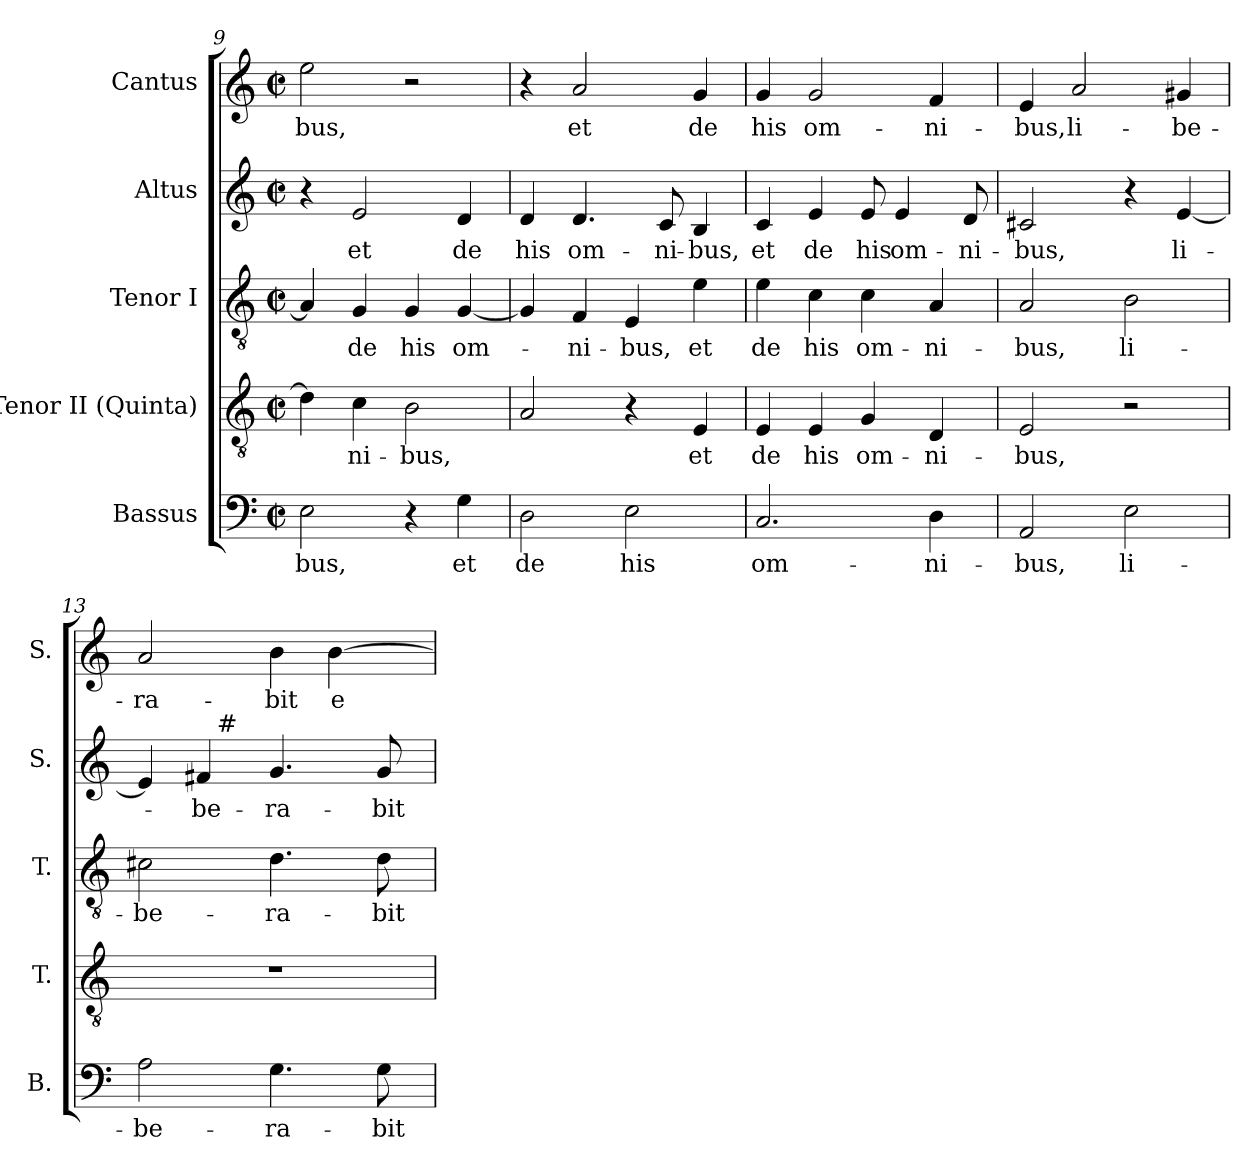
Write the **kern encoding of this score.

**kern	**text	**kern	**text	**kern	**text	**kern	**text	**kern	**text
*part5	*part5	*part4	*part4	*part3	*part3	*part2	*part2	*part1	*part1
*staff5	*staff5	*staff4	*staff4	*staff3	*staff3	*staff2	*staff2	*staff1	*staff1
*I"Bassus	*	*I"Tenor II (Quinta)	*	*I"Tenor I	*	*I"Altus	*	*I"Cantus	*
*I'B.	*	*I'T.	*	*I'T.	*	*I'S.	*	*I'S.	*
*clefF4	*	*clefGv2	*	*clefGv2	*	*clefG2	*	*clefG2	*
*	*	*ITrd7c12	*	*ITrd7c12	*	*	*	*	*
*k[]	*	*k[]	*	*k[]	*	*k[]	*	*k[]	*
*C:	*	*C:	*	*C:	*	*C:	*	*C:	*
*M2/2	*	*M2/2	*	*M2/2	*	*M2/2	*	*M2/2	*
*met(c|)	*	*met(c|)	*	*met(c|)	*	*met(c|)	*	*met(c|)	*
=9	=9	=9	=9	=9	=9	=9	=9	=9	=9
!	!LO:LY:b:color=#000000	!	!	!	!	!	!	!	!
!	!	!	!	!	!	!	!	!	!LO:LY:b:color=#000000
2Ei\	-bus,	4Di\]	.	4AAi/]	.	4r	.	2eei\	-bus,
!	!	!	!LO:LY:b:color=#000000	!	!	!	!	!	!
!	!	!	!	!	!LO:LY:b:color=#000000	!	!	!	!
!	!	!	!	!	!	!	!LO:LY:b:color=#000000	!	!
.	.	4Ci\	-ni-	4GGi/	de	2ei/	et	.	.
!	!	!	!LO:LY:b:color=#000000	!	!	!	!	!	!
!	!	!	!	!	!LO:LY:b:color=#000000	!	!	!	!
4r	.	2BBi\	-bus,	4GGi/	his	.	.	2r	.
!	!LO:LY:b:color=#000000	!	!	!	!	!	!	!	!
!	!	!	!	!	!LO:LY:b:color=#000000	!	!	!	!
!	!	!	!	!	!	!	!LO:LY:b:color=#000000	!	!
4Gi\	et	.	.	[<4GGi/	om-	4di/	de	.	.
=10	=10	=10	=10	=10	=10	=10	=10	=10	=10
!	!LO:LY:b:color=#000000	!	!	!	!	!	!	!	!
!	!	!	!	!	!	!	!LO:LY:b:color=#000000	!	!
2Di\	de	2AAi/	.	4GGi/]	.	4di/	his	4r	.
!	!	!	!	!	!LO:LY:b:color=#000000	!	!	!	!
!	!	!	!	!	!	!	!LO:LY:b:color=#000000	!	!
!	!	!	!	!	!	!	!	!	!LO:LY:b:color=#000000
.	.	.	.	4FFi/	-ni-	4.di/	om-	2ai/	et
!	!LO:LY:b:color=#000000	!	!	!	!	!	!	!	!
!	!	!	!	!	!LO:LY:b:color=#000000	!	!	!	!
2Ei\	his	4r	.	4EEi/	-bus,	.	.	.	.
!	!	!	!	!	!	!	!LO:LY:b:color=#000000	!	!
.	.	.	.	.	.	8ci/	-ni-	.	.
!	!	!	!LO:LY:b:color=#000000	!	!	!	!	!	!
!	!	!	!	!	!LO:LY:b:color=#000000	!	!	!	!
!	!	!	!	!	!	!	!LO:LY:b:color=#000000	!	!
!	!	!	!	!	!	!	!	!	!LO:LY:b:color=#000000
.	.	4EEi/	et	4Ei\	et	4Bi/	-bus,	4gi/	de
=11	=11	=11	=11	=11	=11	=11	=11	=11	=11
!	!LO:LY:b:color=#000000	!	!	!	!	!	!	!	!
!	!	!	!LO:LY:b:color=#000000	!	!	!	!	!	!
!	!	!	!	!	!LO:LY:b:color=#000000	!	!	!	!
!	!	!	!	!	!	!	!LO:LY:b:color=#000000	!	!
!	!	!	!	!	!	!	!	!	!LO:LY:b:color=#000000
2.Ci/	om-	4EEi/	de	4Ei\	de	4ci/	et	4gi/	his
!	!	!	!LO:LY:b:color=#000000	!	!	!	!	!	!
!	!	!	!	!	!LO:LY:b:color=#000000	!	!	!	!
!	!	!	!	!	!	!	!LO:LY:b:color=#000000	!	!
!	!	!	!	!	!	!	!	!	!LO:LY:b:color=#000000
.	.	4EEi/	his	4Ci\	his	4ei/	de	2gi/	om-
!	!	!	!LO:LY:b:color=#000000	!	!	!	!	!	!
!	!	!	!	!	!LO:LY:b:color=#000000	!	!	!	!
!	!	!	!	!	!	!	!LO:LY:b:color=#000000	!	!
.	.	4GGi/	om-	4Ci\	om-	8ei/	his	.	.
!	!	!	!	!	!	!	!LO:LY:b:color=#000000	!	!
.	.	.	.	.	.	4ei/	om-	.	.
!	!LO:LY:b:color=#000000	!	!	!	!	!	!	!	!
!	!	!	!LO:LY:b:color=#000000	!	!	!	!	!	!
!	!	!	!	!	!LO:LY:b:color=#000000	!	!	!	!
!	!	!	!	!	!	!	!	!	!LO:LY:b:color=#000000
4Di\	-ni-	4DDi/	-ni-	4AAi/	-ni-	.	.	4fi/	-ni-
!	!	!	!	!	!	!	!LO:LY:b:color=#000000	!	!
.	.	.	.	.	.	8di/	-ni-	.	.
=12	=12	=12	=12	=12	=12	=12	=12	=12	=12
!	!LO:LY:b:color=#000000	!	!	!	!	!	!	!	!
!	!	!	!LO:LY:b:color=#000000	!	!	!	!	!	!
!	!	!	!	!	!LO:LY:b:color=#000000	!	!	!	!
!	!	!	!	!	!	!	!LO:LY:b:color=#000000	!	!
!	!	!	!	!	!	!	!	!	!LO:LY:b:color=#000000
2AAi/	-bus,	2EEi/	-bus,	2AAi/	-bus,	2c#Xi/	-bus,	4ei/	-bus,
!	!	!	!	!	!	!	!	!	!LO:LY:b:color=#000000
.	.	.	.	.	.	.	.	2ai/	li-
!	!LO:LY:b:color=#000000	!	!	!	!	!	!	!	!
!	!	!	!	!	!LO:LY:b:color=#000000	!	!	!	!
2Ei\	li-	2r	.	2BBi\	li-	4r	.	.	.
!	!	!	!	!	!	!	!LO:LY:b:color=#000000	!	!
!	!	!	!	!	!	!	!	!	!LO:LY:b:color=#000000
.	.	.	.	.	.	[<4ei/	li-	4g#Xi/	-be-
!!LO:LB:g=z
=13	=13	=13	=13	=13	=13	=13	=13	=13	=13
!	!LO:LY:b:color=#000000	!	!	!	!	!	!	!	!
!	!	!	!	!	!LO:LY:b:color=#000000	!	!	!	!
!	!	!	!	!	!	!	!	!	!LO:LY:b:color=#000000
*	*	*	*	*	*	*^	*	*	*
2Ai\	-be-	1r	.	2C#Xi\	-be-	4ei/]	4ryy	.	2ai/	-ra-
!	!	!	!	!	!	!	!	!LO:LY:b:color=#000000	!	!
.	.	.	.	.	.	4f#i/	32ryy	-be-	.	.
.	.	.	.	.	.	.	256ryy	.	.	.
!	!	!	!	!	!	!	!LO:TX:a:t=#	!	!	!
.	.	.	.	.	.	.	2ryy	.	.	.
!	!LO:LY:b:color=#000000	!	!	!	!	!	!	!	!	!
!	!	!	!	!	!LO:LY:b:color=#000000	!	!	!	!	!
!	!	!	!	!	!	!	!	!LO:LY:b:color=#000000	!	!
!	!	!	!	!	!	!	!	!	!	!LO:LY:b:color=#000000
4.Gi\	-ra-	.	.	4.Di\	-ra-	4.gi/	.	-ra-	4bi\	-bit
!	!	!	!	!	!	!	!	!	!	!LO:LY:b:color=#000000
.	.	.	.	.	.	.	.	.	[>4bi\	e-
.	.	.	.	.	.	.	8ryy	.	.	.
!	!LO:LY:b:color=#000000	!	!	!	!	!	!	!	!	!
!	!	!	!	!	!LO:LY:b:color=#000000	!	!	!	!	!
!	!	!	!	!	!	!	!	!LO:LY:b:color=#000000	!	!
8Gi\	-bit	.	.	8Di\	-bit	8gi/	.	-bit	.	.
.	.	.	.	.	.	.	16ryy	.	.	.
.	.	.	.	.	.	.	64..ryy	.	.	.
*	*	*	*	*	*	*v	*v	*	*	*
=	=	=	=	=	=	=	=	=	=
*-	*-	*-	*-	*-	*-	*-	*-	*-	*-
